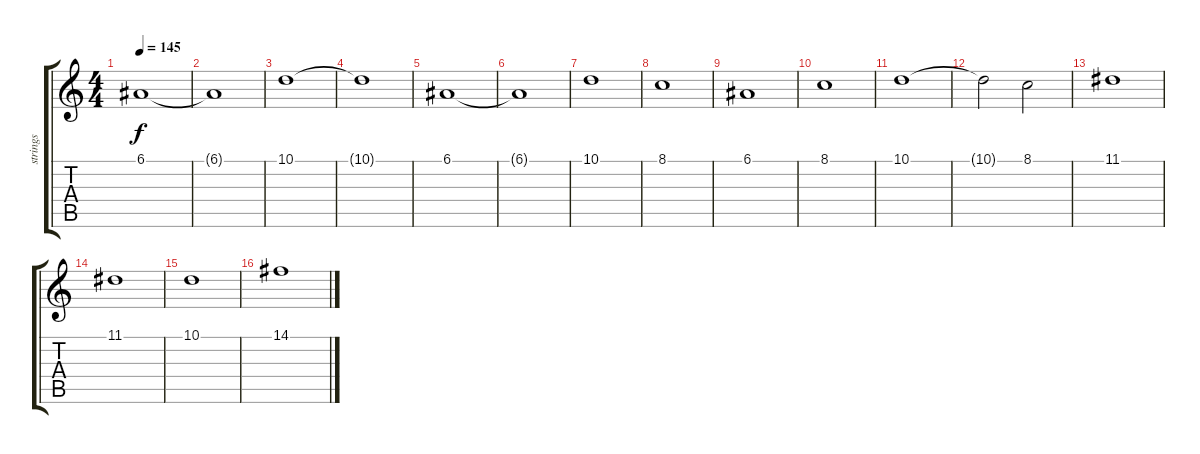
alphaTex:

\track ("strings" "strings") {instrument synthstrings2}
\staff {score tabs}
\tuning (E4 B3 G3 D3 A2 E2) {hide}
\ts (4 4)
\tempo 145
\clef g2
\ks c
6.1.1{dy f} |
6.1{t}.1 |
10.1.1 |
10.1{t}.1 |
6.1.1 |
6.1{t}.1 |
10.1.1 |
8.1.1 |
6.1.1 |
8.1.1 |
10.1.1 |
10.1{t}.2 8.1.2 |
11.1.1 |
11.1.1 |
10.1.1 |
14.1.1
